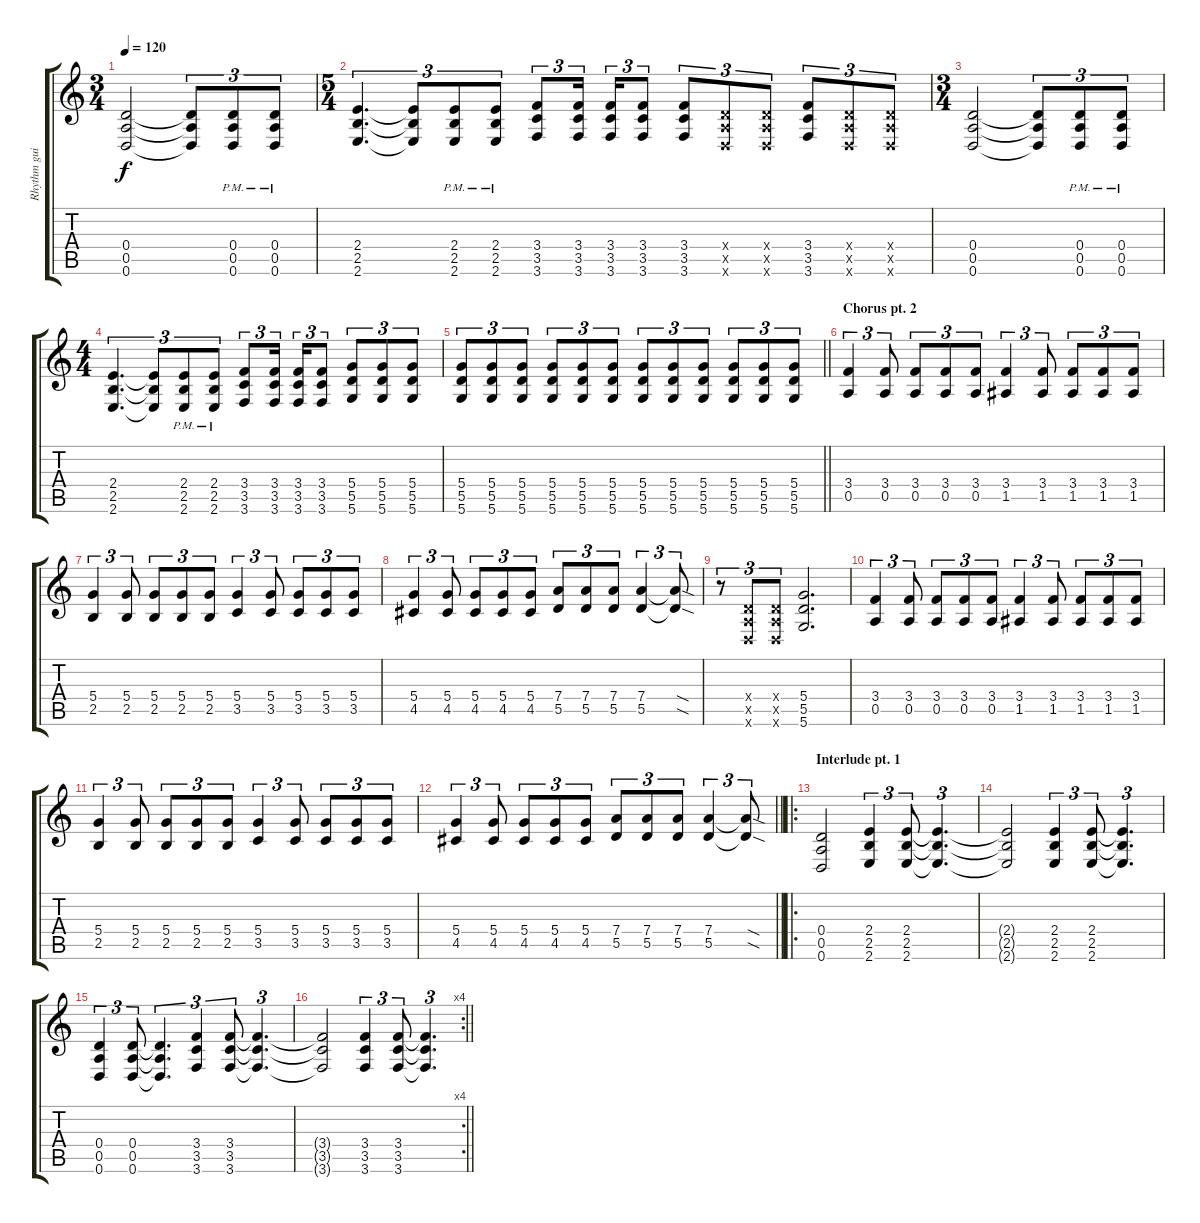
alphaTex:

\track ("Rhythm guitar" "Rhythm gui") {instrument distortionguitar}
\staff {score tabs}
\tuning (E4 B3 G3 D3 A2 D2) {hide}
\ts (3 4)
\tempo 120
\clef g2
\ks c
(0.4 0.5 0.6).2{dy f} (0.4{t} 0.5{t} 0.6{t}).8{tu (3 2)} (0.4{pm} 0.5{pm} 0.6{pm}).8{tu (3 2)} (0.4{pm} 0.5{pm} 0.6{pm}).8{tu (3 2)} |
\ts (5 4)
(2.4 2.5 2.6).4{d tu (3 2)} (2.4{t} 2.5{t} 2.6{t}).8{tu (3 2)} (2.4{pm} 2.5{pm} 2.6{pm}).8{tu (3 2)} (2.4{pm} 2.5{pm} 2.6{pm}).8{tu (3 2)} (3.4 3.5 3.6).8{tu (3 2)} (3.4 3.5 3.6).16{tu (3 2) beam splitsecondary} (3.4 3.5 3.6).16{tu (3 2)} (3.4 3.5 3.6).8{tu (3 2)} (3.4 3.5 3.6).8{tu (3 2)} (0.4{x} 0.5{x} 0.6{x}).8{tu (3 2)} (0.4{x} 0.5{x} 0.6{x}).8{tu (3 2)} (3.4 3.5 3.6).8{tu (3 2)} (0.4{x} 0.5{x} 0.6{x}).8{tu (3 2)} (0.4{x} 0.5{x} 0.6{x}).8{tu (3 2)} |
\ts (3 4)
(0.4 0.5 0.6).2 (0.4{t} 0.5{t} 0.6{t}).8{tu (3 2)} (0.4{pm} 0.5{pm} 0.6{pm}).8{tu (3 2)} (0.4{pm} 0.5{pm} 0.6{pm}).8{tu (3 2)} |
\ts (4 4)
(2.4 2.5 2.6).4{d tu (3 2)} (2.4{t} 2.5{t} 2.6{t}).8{tu (3 2)} (2.4{pm} 2.5{pm} 2.6{pm}).8{tu (3 2)} (2.4{pm} 2.5{pm} 2.6{pm}).8{tu (3 2)} (3.4 3.5 3.6).8{tu (3 2)} (3.4 3.5 3.6).16{tu (3 2) beam splitsecondary} (3.4 3.5 3.6).16{tu (3 2)} (3.4 3.5 3.6).8{tu (3 2)} (5.4 5.5 5.6).8{tu (3 2)} (5.4 5.5 5.6).8{tu (3 2)} (5.4 5.5 5.6).8{tu (3 2)} |
\barLineRight lightlight
(5.4 5.5 5.6).8{tu (3 2)} (5.4 5.5 5.6).8{tu (3 2)} (5.4 5.5 5.6).8{tu (3 2)} (5.4 5.5 5.6).8{tu (3 2)} (5.4 5.5 5.6).8{tu (3 2)} (5.4 5.5 5.6).8{tu (3 2)} (5.4 5.5 5.6).8{tu (3 2)} (5.4 5.5 5.6).8{tu (3 2)} (5.4 5.5 5.6).8{tu (3 2)} (5.4 5.5 5.6).8{tu (3 2)} (5.4 5.5 5.6).8{tu (3 2)} (5.4 5.5 5.6).8{tu (3 2)} |
\section ("" "Chorus pt. 2")
(3.4 0.5).4{tu (3 2)} (3.4 0.5).8{tu (3 2)} (3.4 0.5).8{tu (3 2)} (3.4 0.5).8{tu (3 2)} (3.4 0.5).8{tu (3 2)} (3.4 1.5).4{tu (3 2)} (3.4 1.5).8{tu (3 2)} (3.4 1.5).8{tu (3 2)} (3.4 1.5).8{tu (3 2)} (3.4 1.5).8{tu (3 2)} |
(5.4 2.5).4{tu (3 2)} (5.4 2.5).8{tu (3 2)} (5.4 2.5).8{tu (3 2)} (5.4 2.5).8{tu (3 2)} (5.4 2.5).8{tu (3 2)} (5.4 3.5).4{tu (3 2)} (5.4 3.5).8{tu (3 2)} (5.4 3.5).8{tu (3 2)} (5.4 3.5).8{tu (3 2)} (5.4 3.5).8{tu (3 2)} |
(5.4 4.5).4{tu (3 2)} (5.4 4.5).8{tu (3 2)} (5.4 4.5).8{tu (3 2)} (5.4 4.5).8{tu (3 2)} (5.4 4.5).8{tu (3 2)} (7.4 5.5).8{tu (3 2)} (7.4 5.5).8{tu (3 2)} (7.4 5.5).8{tu (3 2)} (7.4 5.5).4{tu (3 2)} (7.4{sod t} 5.5{sod t}).8{tu (3 2)} |
r.8{tu (3 2)} (0.4{x} 0.5{x} 0.6{x}).8{tu (3 2)} (0.4{x} 0.5{x} 0.6{x}).8{tu (3 2)} (5.4 5.5 5.6).2{d} |
(3.4 0.5).4{tu (3 2)} (3.4 0.5).8{tu (3 2)} (3.4 0.5).8{tu (3 2)} (3.4 0.5).8{tu (3 2)} (3.4 0.5).8{tu (3 2)} (3.4 1.5).4{tu (3 2)} (3.4 1.5).8{tu (3 2)} (3.4 1.5).8{tu (3 2)} (3.4 1.5).8{tu (3 2)} (3.4 1.5).8{tu (3 2)} |
(5.4 2.5).4{tu (3 2)} (5.4 2.5).8{tu (3 2)} (5.4 2.5).8{tu (3 2)} (5.4 2.5).8{tu (3 2)} (5.4 2.5).8{tu (3 2)} (5.4 3.5).4{tu (3 2)} (5.4 3.5).8{tu (3 2)} (5.4 3.5).8{tu (3 2)} (5.4 3.5).8{tu (3 2)} (5.4 3.5).8{tu (3 2)} |
\barLineRight lightlight
(5.4 4.5).4{tu (3 2)} (5.4 4.5).8{tu (3 2)} (5.4 4.5).8{tu (3 2)} (5.4 4.5).8{tu (3 2)} (5.4 4.5).8{tu (3 2)} (7.4 5.5).8{tu (3 2)} (7.4 5.5).8{tu (3 2)} (7.4 5.5).8{tu (3 2)} (7.4 5.5).4{tu (3 2)} (7.4{sod t} 5.5{sod t}).8{tu (3 2)} |
\ro
\section ("" "Interlude pt. 1")
(0.4 0.5 0.6).2 (2.4 2.5 2.6).4{tu (3 2)} (2.4 2.5 2.6).8{tu (3 2)} (2.4{t} 2.5{t} 2.6{t}).4{d tu (3 2)} |
(2.4{t} 2.5{t} 2.6{t}).2 (2.4 2.5 2.6).4{tu (3 2)} (2.4 2.5 2.6).8{tu (3 2)} (2.4{t} 2.5{t} 2.6{t}).4{d tu (3 2)} |
(0.4 0.5 0.6).4{tu (3 2)} (0.4 0.5 0.6).8{tu (3 2)} (0.4{t} 0.5{t} 0.6{t}).4{d tu (3 2)} (3.4 3.5 3.6).4{tu (3 2)} (3.4 3.5 3.6).8{tu (3 2)} (3.4{t} 3.5{t} 3.6{t}).4{d tu (3 2)} |
\rc 4
\barLineRight lightlight
(3.4{t} 3.5{t} 3.6{t}).2 (3.4 3.5 3.6).4{tu (3 2)} (3.4 3.5 3.6).8{tu (3 2)} (3.4{t} 3.5{t} 3.6{t}).4{d tu (3 2)}
